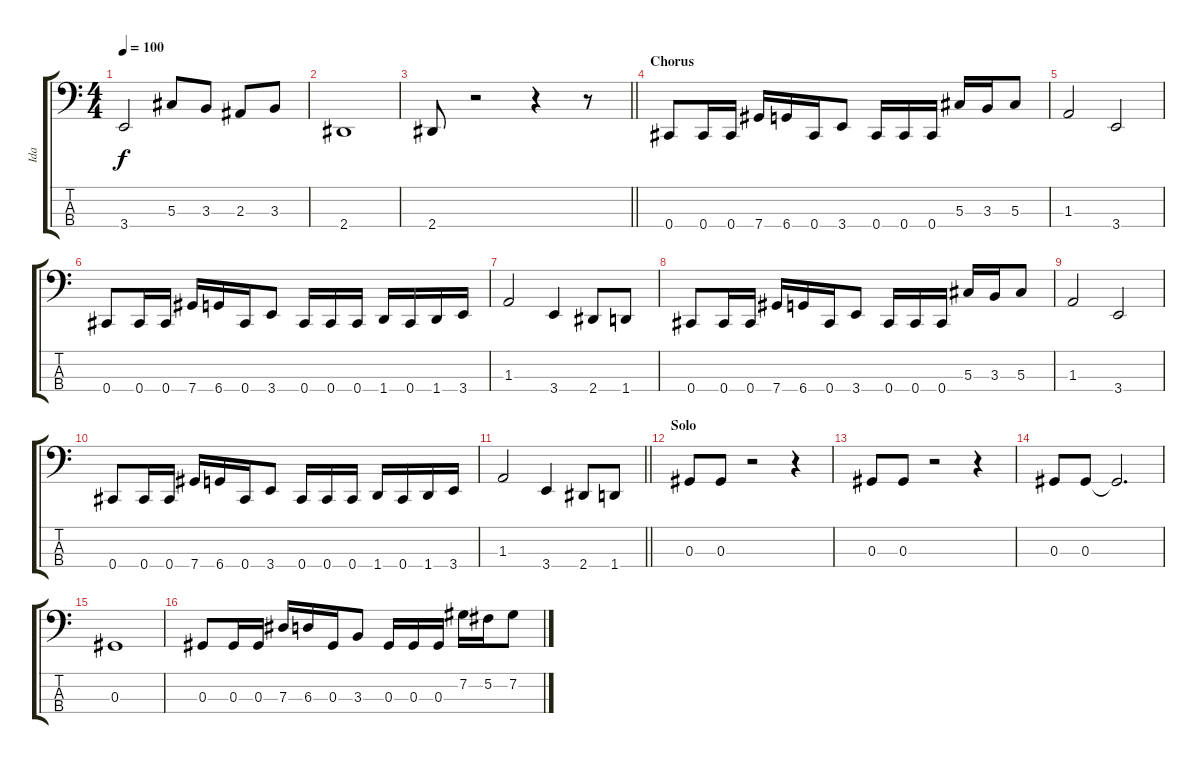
\track ("Ida" "Ida") {instrument electricbassfinger}
\staff {score tabs}
\tuning (Gb2 Db2 Ab1 Db1) {hide}
\ts (4 4)
\tempo 100
\clef f4
\ks c
3.4{t}.2{dy f} 5.3.8 3.3.8 2.3.8 3.3.8 |
2.4.1 |
\barLineRight lightlight
2.4.8 r.2 r.4 r.8 |
\section ("" "Chorus")
0.4.8 0.4.16 0.4.16 7.4.16 6.4.16 0.4.16 3.4.8 0.4.16 0.4.16 0.4.16 5.3.16 3.3.16 5.3.8 |
1.3.2 3.4.2 |
0.4.8 0.4.16 0.4.16 7.4.16 6.4.16 0.4.16 3.4.8 0.4.16 0.4.16 0.4.16 1.4.16 0.4.16 1.4.16 3.4.16 |
1.3.2 3.4.4 2.4.8 1.4.8 |
0.4.8 0.4.16 0.4.16 7.4.16 6.4.16 0.4.16 3.4.8 0.4.16 0.4.16 0.4.16 5.3.16 3.3.16 5.3.8 |
1.3.2 3.4.2 |
0.4.8 0.4.16 0.4.16 7.4.16 6.4.16 0.4.16 3.4.8 0.4.16 0.4.16 0.4.16 1.4.16 0.4.16 1.4.16 3.4.16 |
\barLineRight lightlight
1.3.2 3.4.4 2.4.8 1.4.8 |
\section ("" "Solo")
0.3.8 0.3.8 r.2 r.4 |
0.3.8 0.3.8 r.2 r.4 |
0.3.8 0.3.8 0.3{t}.2{d} |
0.3.1 |
0.3.8 0.3.16 0.3.16 7.3.16 6.3.16 0.3.16 3.3.8 0.3.16 0.3.16 0.3.16 7.2.16 5.2.16 7.2.8
